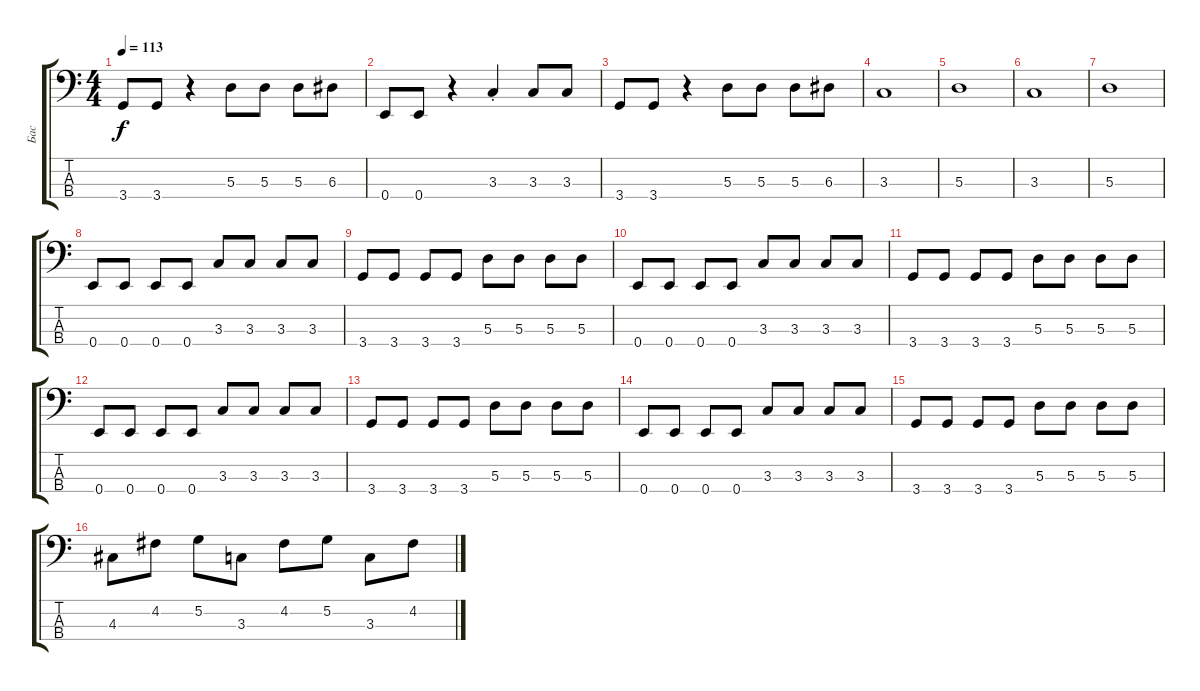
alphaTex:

\track ("Бас" "Бас") {instrument electricbassfinger}
\staff {score tabs}
\tuning (G2 D2 A1 E1) {hide}
\ts (4 4)
\tempo 113
\clef f4
\ks c
3.4.8{dy f} 3.4.8 r.4 5.3.8 5.3.8 5.3.8 6.3.8 |
0.4.8 0.4.8 r.4 3.3{st}.4 3.3.8 3.3.8 |
3.4.8 3.4.8 r.4 5.3.8 5.3.8 5.3.8 6.3.8 |
3.3.1 |
5.3.1 |
3.3.1 |
5.3.1 |
0.4.8 0.4.8 0.4.8 0.4.8 3.3.8 3.3.8 3.3.8 3.3.8 |
3.4.8 3.4.8 3.4.8 3.4.8 5.3.8 5.3.8 5.3.8 5.3.8 |
0.4.8 0.4.8 0.4.8 0.4.8 3.3.8 3.3.8 3.3.8 3.3.8 |
3.4.8 3.4.8 3.4.8 3.4.8 5.3.8 5.3.8 5.3.8 5.3.8 |
0.4.8 0.4.8 0.4.8 0.4.8 3.3.8 3.3.8 3.3.8 3.3.8 |
3.4.8 3.4.8 3.4.8 3.4.8 5.3.8 5.3.8 5.3.8 5.3.8 |
0.4.8 0.4.8 0.4.8 0.4.8 3.3.8 3.3.8 3.3.8 3.3.8 |
3.4.8 3.4.8 3.4.8 3.4.8 5.3.8 5.3.8 5.3.8 5.3.8 |
4.3.8 4.2.8 5.2.8 3.3.8 4.2.8 5.2.8 3.3.8 4.2.8
